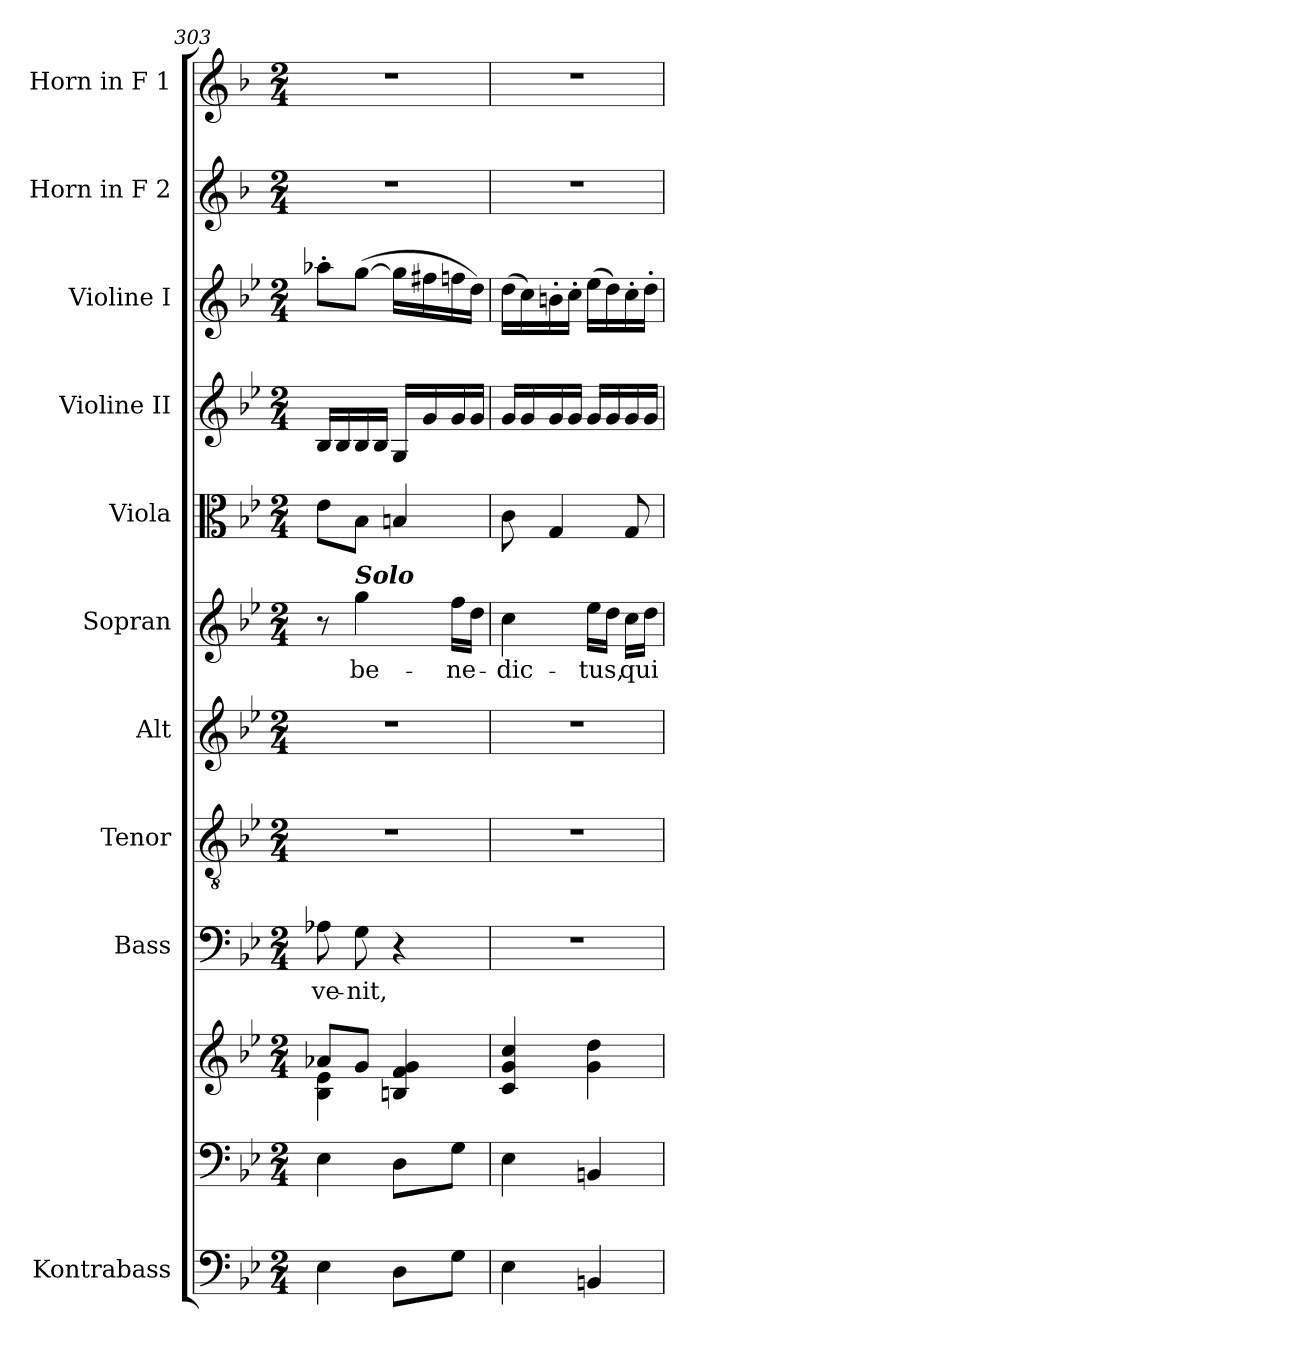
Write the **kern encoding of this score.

**kern	**kern	**kern	**kern	**text	**kern	**kern	**kern	**text	**kern	**kern	**kern	**kern	**kern
*part11	*part10	*part10	*part9	*part9	*part8	*part7	*part6	*part6	*part5	*part4	*part3	*part2	*part1
*staff12	*staff11	*staff10	*staff9	*staff9	*staff8	*staff7	*staff6	*staff6	*staff5	*staff4	*staff3	*staff2	*staff1
*I"Kontrabass	*	*	*I"Bass	*	*I"Tenor	*I"Alt	*I"Sopran	*	*I"Viola	*I"Violine II	*I"Violine I	*I"Horn in F 2	*I"Horn in F 1
*I'Kb.	*	*	*I'B	*	*I'T	*I'A	*I'S	*	*I'Vla.	*I'Vl. II	*I'Vl. I	*I'Hrn. 2	*I'Hrn. 1
*clefF4	*clefF4	*clefG2	*clefF4	*	*clefGv2	*clefG2	*clefG2	*	*clefC3	*clefG2	*clefG2	*clefG2	*clefG2
*ITrd7c12	*	*	*	*	*	*	*	*	*	*	*	*ITrd4c7	*ITrd4c7
*k[b-e-]	*k[b-e-]	*k[b-e-]	*k[b-e-]	*	*k[b-e-]	*k[b-e-]	*k[b-e-]	*	*k[b-e-]	*k[b-e-]	*k[b-e-]	*k[b-e-]	*k[b-e-]
*B-:	*B-:	*B-:	*B-:	*	*B-:	*B-:	*B-:	*	*B-:	*B-:	*B-:	*B-:	*B-:
*M2/4	*M2/4	*M2/4	*M2/4	*	*M2/4	*M2/4	*M2/4	*	*M2/4	*M2/4	*M2/4	*M2/4	*M2/4
=303	=303	=303	=303	=303	=303	=303	=303	=303	=303	=303	=303	=303	=303
*	*	*^	*	*	*	*	*	*	*	*	*	*	*
!	!	!	!	!	!LO:LY:b	!	!	!	!	!	!	!	!	!
4EE-\	4E-\	8a-X/L	4B-\ 4e-\	8A-X\	ve-	2r	2r	8r	.	8e-\L	16B-/LL	8aa-X'>\L	2r	2r
.	.	.	.	.	.	.	.	.	.	.	16B-/	.	.	.
!	!	!	!	!	!	!	!	!LO:TX:a:Bi:t=Solo	!	!	!	!	!	!
!	!	!	!	!	!LO:LY:b	!	!	!	!LO:LY:b	!	!	!	!	!
.	.	8g/J	.	8G\	-nit,	.	.	4gg\	be-	8B-\J	16B-/	(>[8gg\J	.	.
.	.	.	.	.	.	.	.	.	.	.	16B-/JJ	.	.	.
8DD\L	8D\L	4Bn/ 4f/ 4g/	4ryy	4r	.	.	.	.	.	4Bn/	16G/LL	16gg\LL]	.	.
.	.	.	.	.	.	.	.	.	.	.	16g/	16ff#X\	.	.
!	!	!	!	!	!	!	!	!	!LO:LY:b	!	!	!	!	!
8GG\J	8G\J	.	.	.	.	.	.	16ff\LL	-ne-	.	16g/	16ffn\	.	.
.	.	.	.	.	.	.	.	16dd\JJ	.	.	16g/JJ	16dd\JJ)	.	.
*	*	*v	*v	*	*	*	*	*	*	*	*	*	*	*
!!LO:PB:g=z
=304	=304	=304	=304	=304	=304	=304	=304	=304	=304	=304	=304	=304	=304
!	!	!	!	!	!	!	!	!LO:LY:b	!	!	!	!	!
4EE-\	4E-\	4c/ 4g/ 4cc/	2r	.	2r	2r	4cc\	-dic-	8c\	16g/LL	(>16dd\LL	2r	2r
.	.	.	.	.	.	.	.	.	.	16g/	16cc\)	.	.
.	.	.	.	.	.	.	.	.	4G/	16g/	16bn'>\	.	.
.	.	.	.	.	.	.	.	.	.	16g/JJ	16cc'>\JJ	.	.
!	!	!	!	!	!	!	!	!LO:LY:b	!	!	!	!	!
4BBBn/	4BBn/	4g\ 4dd\	.	.	.	.	16ee-\LL	-tus,	.	16g/LL	(>16ee-\LL	.	.
.	.	.	.	.	.	.	16dd\JJ	.	.	16g/	16dd\)	.	.
!	!	!	!	!	!	!	!	!LO:LY:b	!	!	!	!	!
.	.	.	.	.	.	.	16cc\LL	qui	8G/	16g/	16cc'>\	.	.
.	.	.	.	.	.	.	16dd\JJ	.	.	16g/JJ	16dd'>\JJ	.	.
=	=	=	=	=	=	=	=	=	=	=	=	=	=
*-	*-	*-	*-	*-	*-	*-	*-	*-	*-	*-	*-	*-	*-
